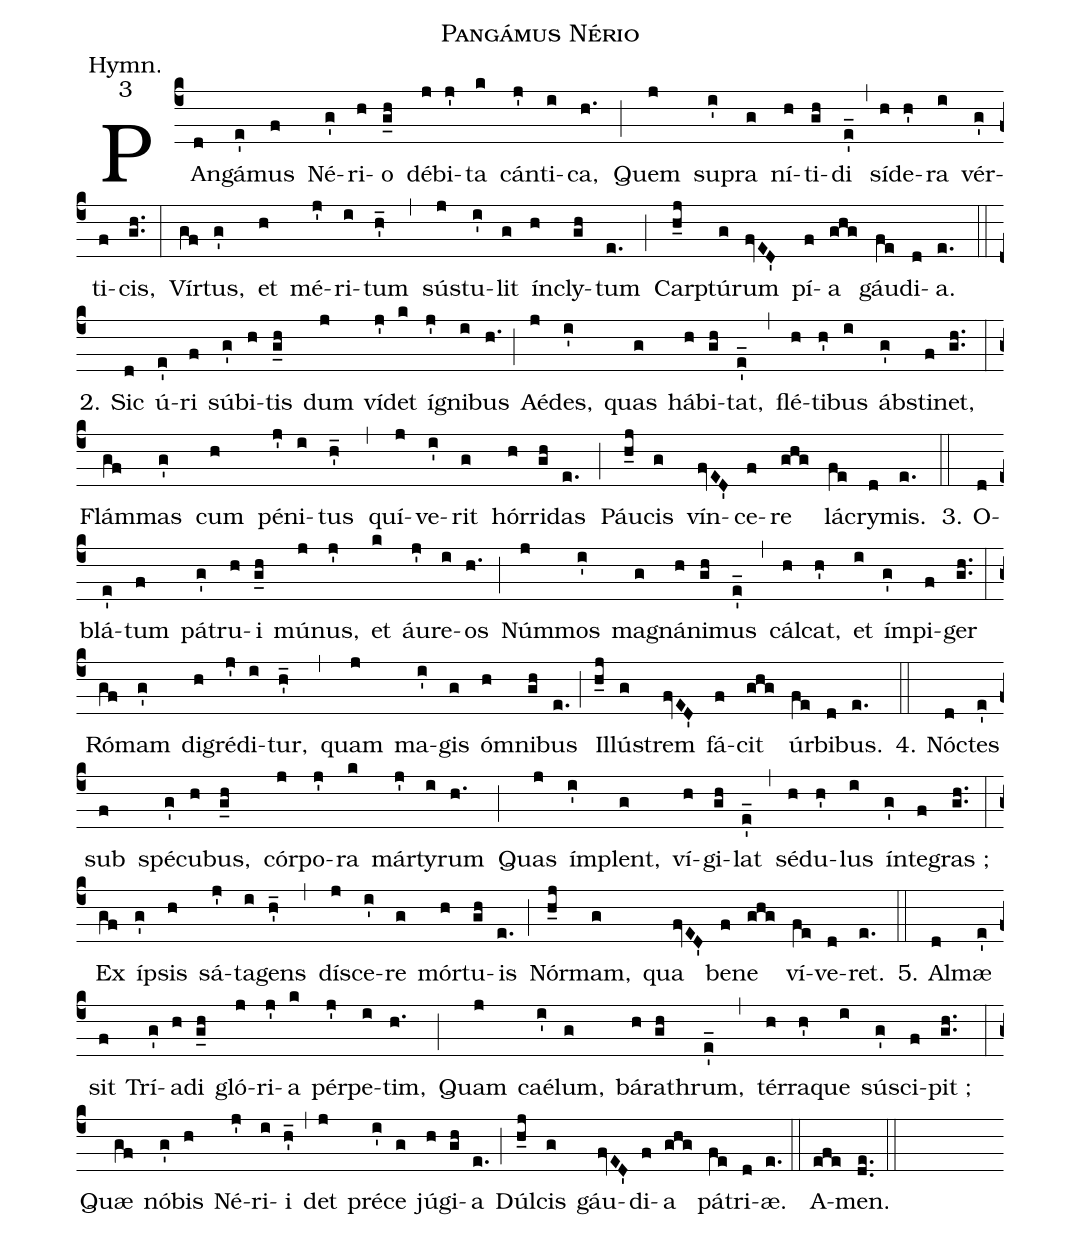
name: Pangámus Nério;
office-part: Hymn for St Philip Neri;
mode: 3;
annotation: Hymn.;
annotation: 3;
%%
% The syntax in this part is called gabc. Please refer to http://home.gna.org/gregorio/gabc/#basis

(c4)PAn(d)gá(e')mus(f) Né(g')ri(h)o(g_h) dé(j)bi(j')ta(k) cán(j')ti(i)ca,(h.) (;)
Quem(j) su(i')pra(g) ní(h)ti(gh)di(e'_) (,) sí(h)de(h')ra(i) vér(g')ti(f)cis,(gh..) (:)
Vír(gf)tus,(g') et(h) mé(j')ri(i)tum(h'_) (,) sús(j)tu(i')lit(g) ín(h)cly(gh)tum(e.) (;)
Car(h_j)ptú(g)rum(fvED') pí(f)a(ghg) gáu(fe)di(d)a.(e.) (::)

2. Sic(d) ú(e')ri(f) súb(g')i(h)tis(g_h) dum(j) ví(j')det(k) í(j')gni(i)bus(h.) (;)
Aé(j)des,(i') quas(g) há(h)bi(gh)tat,(e'_) (,) flé(h)ti(h')bus(i) ábs(g')ti(f)net,(gh..) (:)
Flám(gf)mas(g') cum(h) pé(j')ni(i)tus(h'_) (,) quí(j)ve(i')rit(g) hór(h)ri(gh)das(e.) (;)
Páu(h_j)cis(g) vín(fvED')ce(f)re(ghg) lá(fe)cry(d)mis.(e.) (::)

3. O(d)blá(e')tum(f) pá(g')tru(h)i(g_h) mú(j)nus,(j') et(k) áu(j')re(i)os(h.) (;)
Núm(j)mos(i') ma(g)gná(h)ni(gh)mus(e'_) (,) cál(h)cat,(h') et(i) ím(g')pi(f)ger(gh..) (:)
Ró(gf)mam(g') di(h)gré(j')di(i)tur,(h'_) (,) quam(j) ma(i')gis(g) óm(h)ni(gh)bus(e.) (;)
Il(h_j)lú(g)strem(fvED') fá(f)cit(ghg) úr(fe)bi(d)bus.(e.) (::)

4. Nó(d)ctes(e') sub(f) spé(g')cu(h)bus,(g_h) cór(j)po(j')ra(k) már(j')ty(i)rum(h.) (;)
Quas(j) ím(i')plent,(g) ví(h)gi(gh)lat(e'_) (,) sé(h)du(h')lus(i) ín(g')te(f)gras ;(gh..) (:)
Ex(gf) í(g')psis(h) sá(j')ta(i)gens(h'_) (,) dí(j)sce(i')re(g) mór(h)tu(gh)is(e.) (;)
Nór(h_j)mam,(g) qua(fvED') be(f)ne(ghg) ví(fe)ve(d)ret.(e.) (::)

5. Al(d)mæ(e') sit(f) Trí(g')a(h)di(g_h) gló(j)ri(j')a(k) pér(j')pe(i)tim,(h.) (;)
Quam(j) caé(i')lum,(g) bá(h)ra(gh)thrum,(e'_) (,) tér(h)ra(h')que(i) sús(g')ci(f)pit ;(gh..) (:)
Quæ(gf) nó(g')bis(h) Né(j')ri(i)i(h'_) (,) det(j) pré(i')ce(g) jú(h)gi(gh)a(e.) (;)
Dúl(h_j)cis(g) gáu(fvED')di(f)a(ghg) pá(fe)tri(d)æ.(e.) (::)

A(efe)men.(de..) (::)
